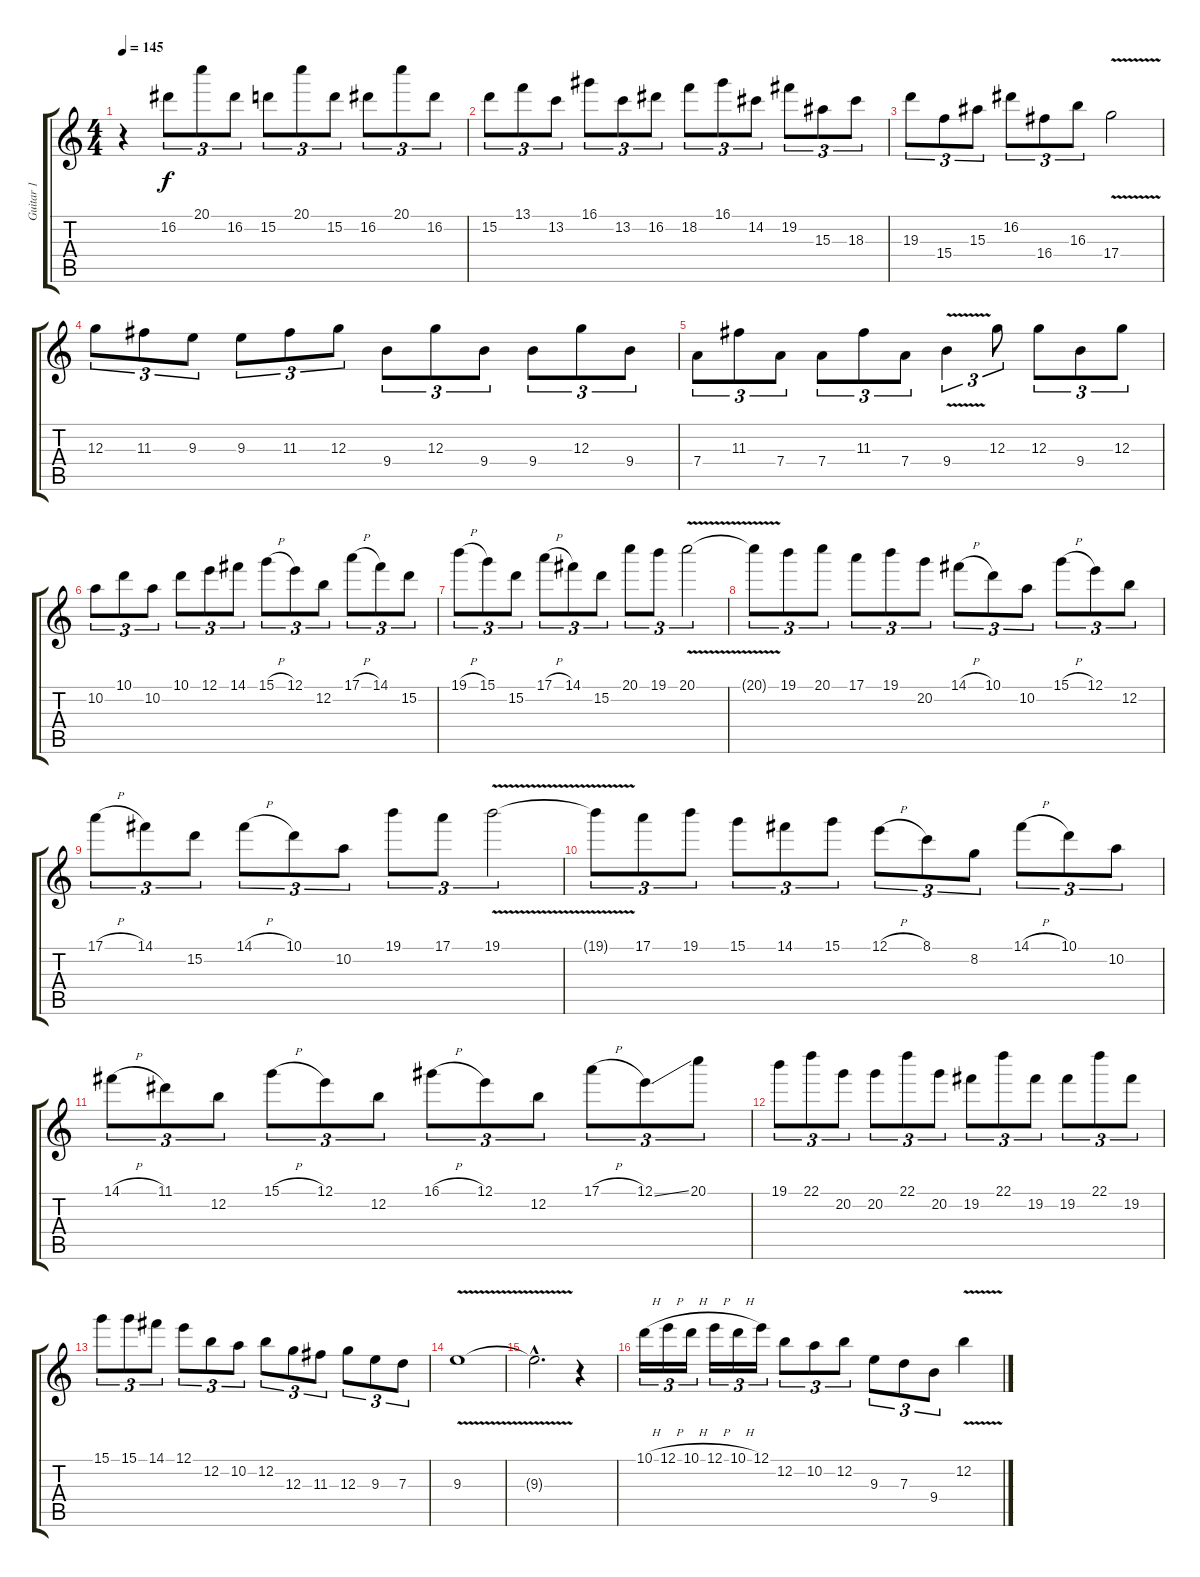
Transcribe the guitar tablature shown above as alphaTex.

\track ("Guitar 1" "Guitar 1") {instrument distortionguitar}
\staff {score tabs}
\tuning (E4 B3 G3 D3 A2 E2) {hide}
\ts (4 4)
\tempo 145
\clef g2
\ks c
r.4{dy f} 16.2.8{tu (3 2)} 20.1.8{tu (3 2)} 16.2.8{tu (3 2)} 15.2.8{tu (3 2)} 20.1.8{tu (3 2)} 15.2.8{tu (3 2)} 16.2.8{tu (3 2)} 20.1.8{tu (3 2)} 16.2.8{tu (3 2)} |
15.2.8{tu (3 2)} 13.1.8{tu (3 2)} 13.2.8{tu (3 2)} 16.1.8{tu (3 2)} 13.2.8{tu (3 2)} 16.2.8{tu (3 2)} 18.2.8{tu (3 2)} 16.1.8{tu (3 2)} 14.2.8{tu (3 2)} 19.2.8{tu (3 2)} 15.3.8{tu (3 2)} 18.3.8{tu (3 2)} |
19.3.8{tu (3 2)} 15.4.8{tu (3 2)} 15.3.8{tu (3 2)} 16.2.8{tu (3 2)} 16.4.8{tu (3 2)} 16.3.8{tu (3 2)} 17.4{v}.2 |
12.3.8{tu (3 2)} 11.3.8{tu (3 2)} 9.3.8{tu (3 2)} 9.3.8{tu (3 2)} 11.3.8{tu (3 2)} 12.3.8{tu (3 2)} 9.4.8{tu (3 2)} 12.3.8{tu (3 2)} 9.4.8{tu (3 2)} 9.4.8{tu (3 2)} 12.3.8{tu (3 2)} 9.4.8{tu (3 2)} |
7.4.8{tu (3 2)} 11.3.8{tu (3 2)} 7.4.8{tu (3 2)} 7.4.8{tu (3 2)} 11.3.8{tu (3 2)} 7.4.8{tu (3 2)} 9.4{v}.4{tu (3 2)} 12.3.8{tu (3 2)} 12.3.8{tu (3 2)} 9.4.8{tu (3 2)} 12.3.8{tu (3 2)} |
10.2.8{tu (3 2)} 10.1.8{tu (3 2)} 10.2.8{tu (3 2)} 10.1.8{tu (3 2)} 12.1.8{tu (3 2)} 14.1.8{tu (3 2)} 15.1{h}.8{tu (3 2)} 12.1.8{tu (3 2)} 12.2.8{tu (3 2)} 17.1{h}.8{tu (3 2)} 14.1.8{tu (3 2)} 15.2.8{tu (3 2)} |
19.1{h}.8{tu (3 2)} 15.1.8{tu (3 2)} 15.2.8{tu (3 2)} 17.1{h}.8{tu (3 2)} 14.1.8{tu (3 2)} 15.2.8{tu (3 2)} 20.1.8{tu (3 2)} 19.1.8{tu (3 2)} 20.1{v}.2{tu (3 2)} |
20.1{t}.8{tu (3 2)} 19.1.8{tu (3 2)} 20.1.8{tu (3 2)} 17.1.8{tu (3 2)} 19.1.8{tu (3 2)} 20.2.8{tu (3 2)} 14.1{h}.8{tu (3 2)} 10.1.8{tu (3 2)} 10.2.8{tu (3 2)} 15.1{h}.8{tu (3 2)} 12.1.8{tu (3 2)} 12.2.8{tu (3 2)} |
17.1{h}.8{tu (3 2)} 14.1.8{tu (3 2)} 15.2.8{tu (3 2)} 14.1{h}.8{tu (3 2)} 10.1.8{tu (3 2)} 10.2.8{tu (3 2)} 19.1.8{tu (3 2)} 17.1.8{tu (3 2)} 19.1{v}.2{tu (3 2)} |
19.1{t}.8{tu (3 2)} 17.1.8{tu (3 2)} 19.1.8{tu (3 2)} 15.1.8{tu (3 2)} 14.1.8{tu (3 2)} 15.1.8{tu (3 2)} 12.1{h}.8{tu (3 2)} 8.1.8{tu (3 2)} 8.2.8{tu (3 2)} 14.1{h}.8{tu (3 2)} 10.1.8{tu (3 2)} 10.2.8{tu (3 2)} |
14.1{h}.8{tu (3 2)} 11.1.8{tu (3 2)} 12.2.8{tu (3 2)} 15.1{h}.8{tu (3 2)} 12.1.8{tu (3 2)} 12.2.8{tu (3 2)} 16.1{h}.8{tu (3 2)} 12.1.8{tu (3 2)} 12.2.8{tu (3 2)} 17.1{h}.8{tu (3 2)} 12.1{ss}.8{tu (3 2)} 20.1.8{tu (3 2)} |
19.1.8{tu (3 2)} 22.1.8{tu (3 2)} 20.2.8{tu (3 2)} 20.2.8{tu (3 2)} 22.1.8{tu (3 2)} 20.2.8{tu (3 2)} 19.2.8{tu (3 2)} 22.1.8{tu (3 2)} 19.2.8{tu (3 2)} 19.2.8{tu (3 2)} 22.1.8{tu (3 2)} 19.2.8{tu (3 2)} |
15.1.8{tu (3 2)} 15.1.8{tu (3 2)} 14.1.8{tu (3 2)} 12.1.8{tu (3 2)} 12.2.8{tu (3 2)} 10.2.8{tu (3 2)} 12.2.8{tu (3 2)} 12.3.8{tu (3 2)} 11.3.8{tu (3 2)} 12.3.8{tu (3 2)} 9.3.8{tu (3 2)} 7.3.8{tu (3 2)} |
9.3{v}.1 |
9.3{hac t}.2{d} r.4 |
10.1{h}.16{tu (3 2)} 12.1{h}.16{tu (3 2)} 10.1{h}.16{tu (3 2)} 12.1{h}.16{tu (3 2)} 10.1{h}.16{tu (3 2)} 12.1.16{tu (3 2)} 12.2.8{tu (3 2)} 10.2.8{tu (3 2)} 12.2.8{tu (3 2)} 9.3.8{tu (3 2)} 7.3.8{tu (3 2)} 9.4.8{tu (3 2)} 12.2{v}.4
